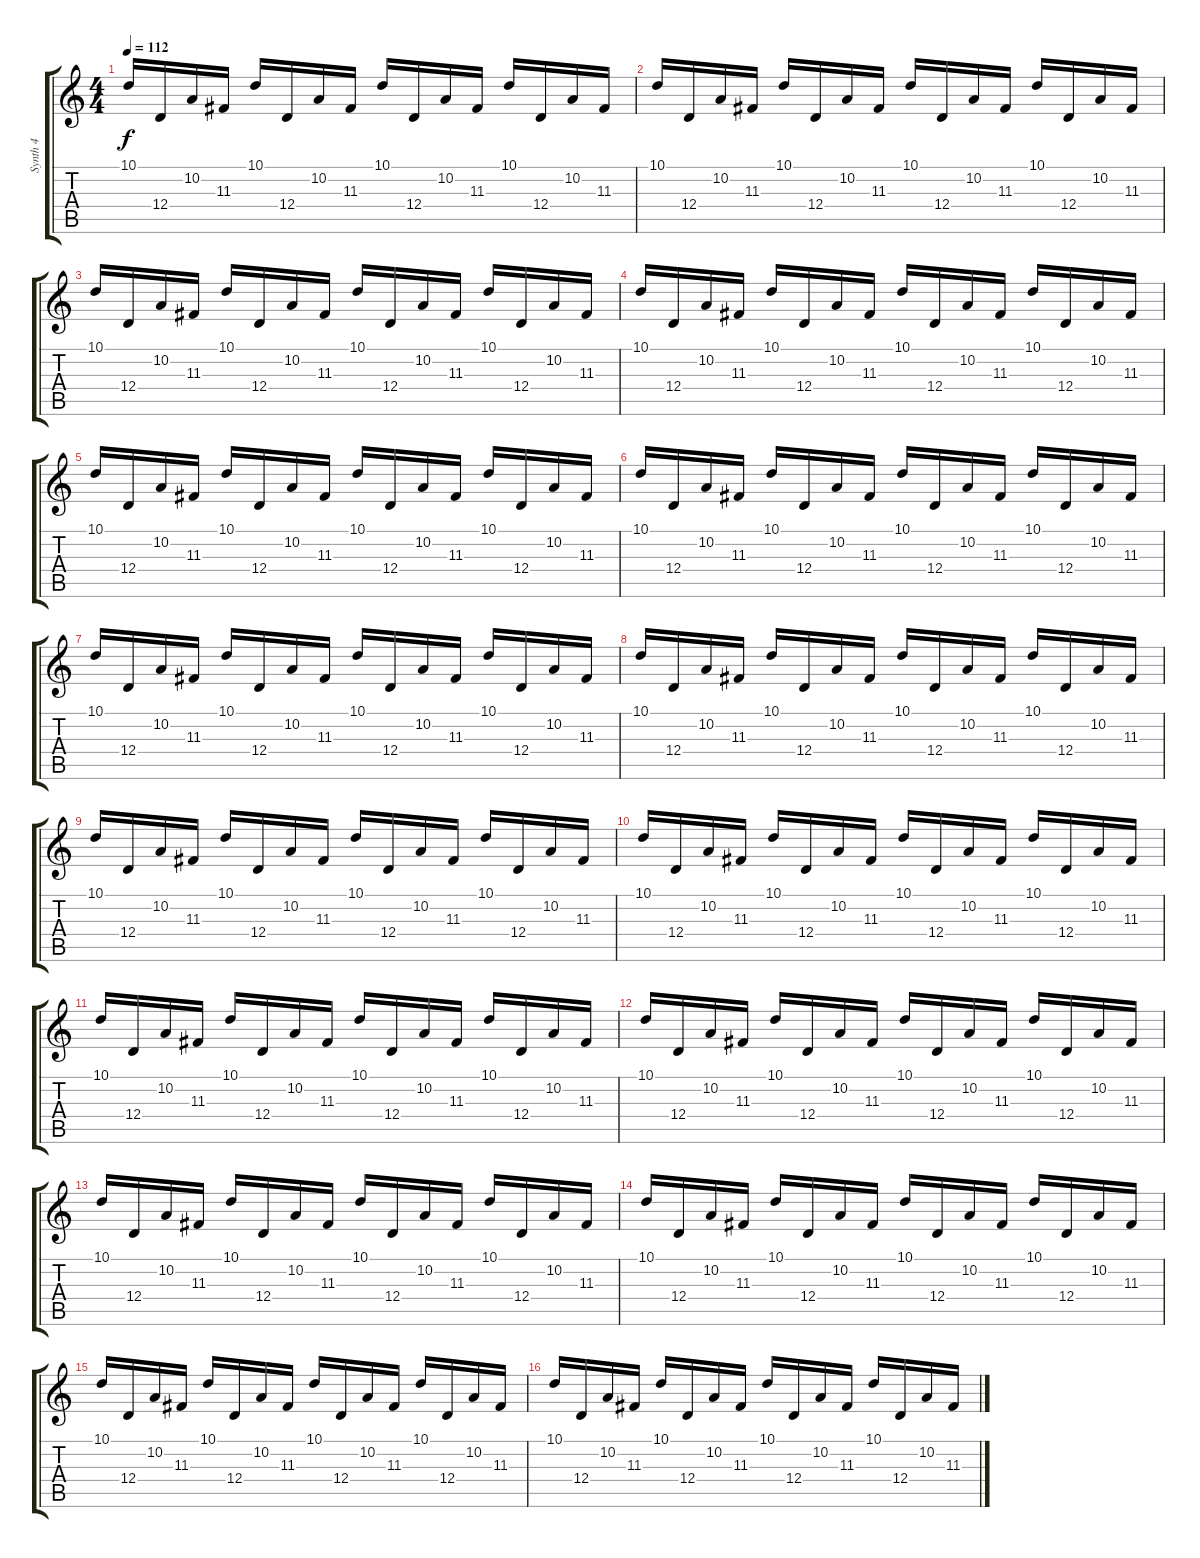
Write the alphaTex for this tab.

\track ("Synth 4" "Synth 4") {instrument lead3calliope}
\staff {score tabs}
\tuning (E4 B3 G3 D3 A2 E2) {hide}
\ts (4 4)
\tempo 112
\clef g2
\ks c
10.1.16{dy f instrument lead3calliope} 12.4.16 10.2.16 11.3.16 10.1.16 12.4.16 10.2.16 11.3.16 10.1.16 12.4.16 10.2.16 11.3.16 10.1.16 12.4.16 10.2.16 11.3.16 |
10.1.16 12.4.16 10.2.16 11.3.16 10.1.16 12.4.16 10.2.16 11.3.16 10.1.16 12.4.16 10.2.16 11.3.16 10.1.16 12.4.16 10.2.16 11.3.16 |
10.1.16 12.4.16 10.2.16 11.3.16 10.1.16 12.4.16 10.2.16 11.3.16 10.1.16 12.4.16 10.2.16 11.3.16 10.1.16 12.4.16 10.2.16 11.3.16 |
10.1.16 12.4.16 10.2.16 11.3.16 10.1.16 12.4.16 10.2.16 11.3.16 10.1.16 12.4.16 10.2.16 11.3.16 10.1.16 12.4.16 10.2.16 11.3.16 |
10.1.16 12.4.16 10.2.16 11.3.16 10.1.16 12.4.16 10.2.16 11.3.16 10.1.16 12.4.16 10.2.16 11.3.16 10.1.16 12.4.16 10.2.16 11.3.16 |
10.1.16 12.4.16 10.2.16 11.3.16 10.1.16 12.4.16 10.2.16 11.3.16 10.1.16 12.4.16 10.2.16 11.3.16 10.1.16 12.4.16 10.2.16 11.3.16 |
10.1.16 12.4.16 10.2.16 11.3.16 10.1.16 12.4.16 10.2.16 11.3.16 10.1.16 12.4.16 10.2.16 11.3.16 10.1.16 12.4.16 10.2.16 11.3.16 |
10.1.16 12.4.16 10.2.16 11.3.16 10.1.16 12.4.16 10.2.16 11.3.16 10.1.16 12.4.16 10.2.16 11.3.16 10.1.16 12.4.16 10.2.16 11.3.16 |
10.1.16 12.4.16 10.2.16 11.3.16 10.1.16 12.4.16 10.2.16 11.3.16 10.1.16 12.4.16 10.2.16 11.3.16 10.1.16 12.4.16 10.2.16 11.3.16 |
10.1.16 12.4.16 10.2.16 11.3.16 10.1.16 12.4.16 10.2.16 11.3.16 10.1.16 12.4.16 10.2.16 11.3.16 10.1.16 12.4.16 10.2.16 11.3.16 |
10.1.16 12.4.16 10.2.16 11.3.16 10.1.16 12.4.16 10.2.16 11.3.16 10.1.16 12.4.16 10.2.16 11.3.16 10.1.16 12.4.16 10.2.16 11.3.16 |
10.1.16 12.4.16 10.2.16 11.3.16 10.1.16 12.4.16 10.2.16 11.3.16 10.1.16 12.4.16 10.2.16 11.3.16 10.1.16 12.4.16 10.2.16 11.3.16 |
10.1.16 12.4.16 10.2.16 11.3.16 10.1.16 12.4.16 10.2.16 11.3.16 10.1.16 12.4.16 10.2.16 11.3.16 10.1.16 12.4.16 10.2.16 11.3.16 |
10.1.16 12.4.16 10.2.16 11.3.16 10.1.16 12.4.16 10.2.16 11.3.16 10.1.16 12.4.16 10.2.16 11.3.16 10.1.16 12.4.16 10.2.16 11.3.16 |
10.1.16 12.4.16 10.2.16 11.3.16 10.1.16 12.4.16 10.2.16 11.3.16 10.1.16 12.4.16 10.2.16 11.3.16 10.1.16 12.4.16 10.2.16 11.3.16 |
10.1.16 12.4.16 10.2.16 11.3.16 10.1.16 12.4.16 10.2.16 11.3.16 10.1.16 12.4.16 10.2.16 11.3.16 10.1.16 12.4.16 10.2.16 11.3.16
